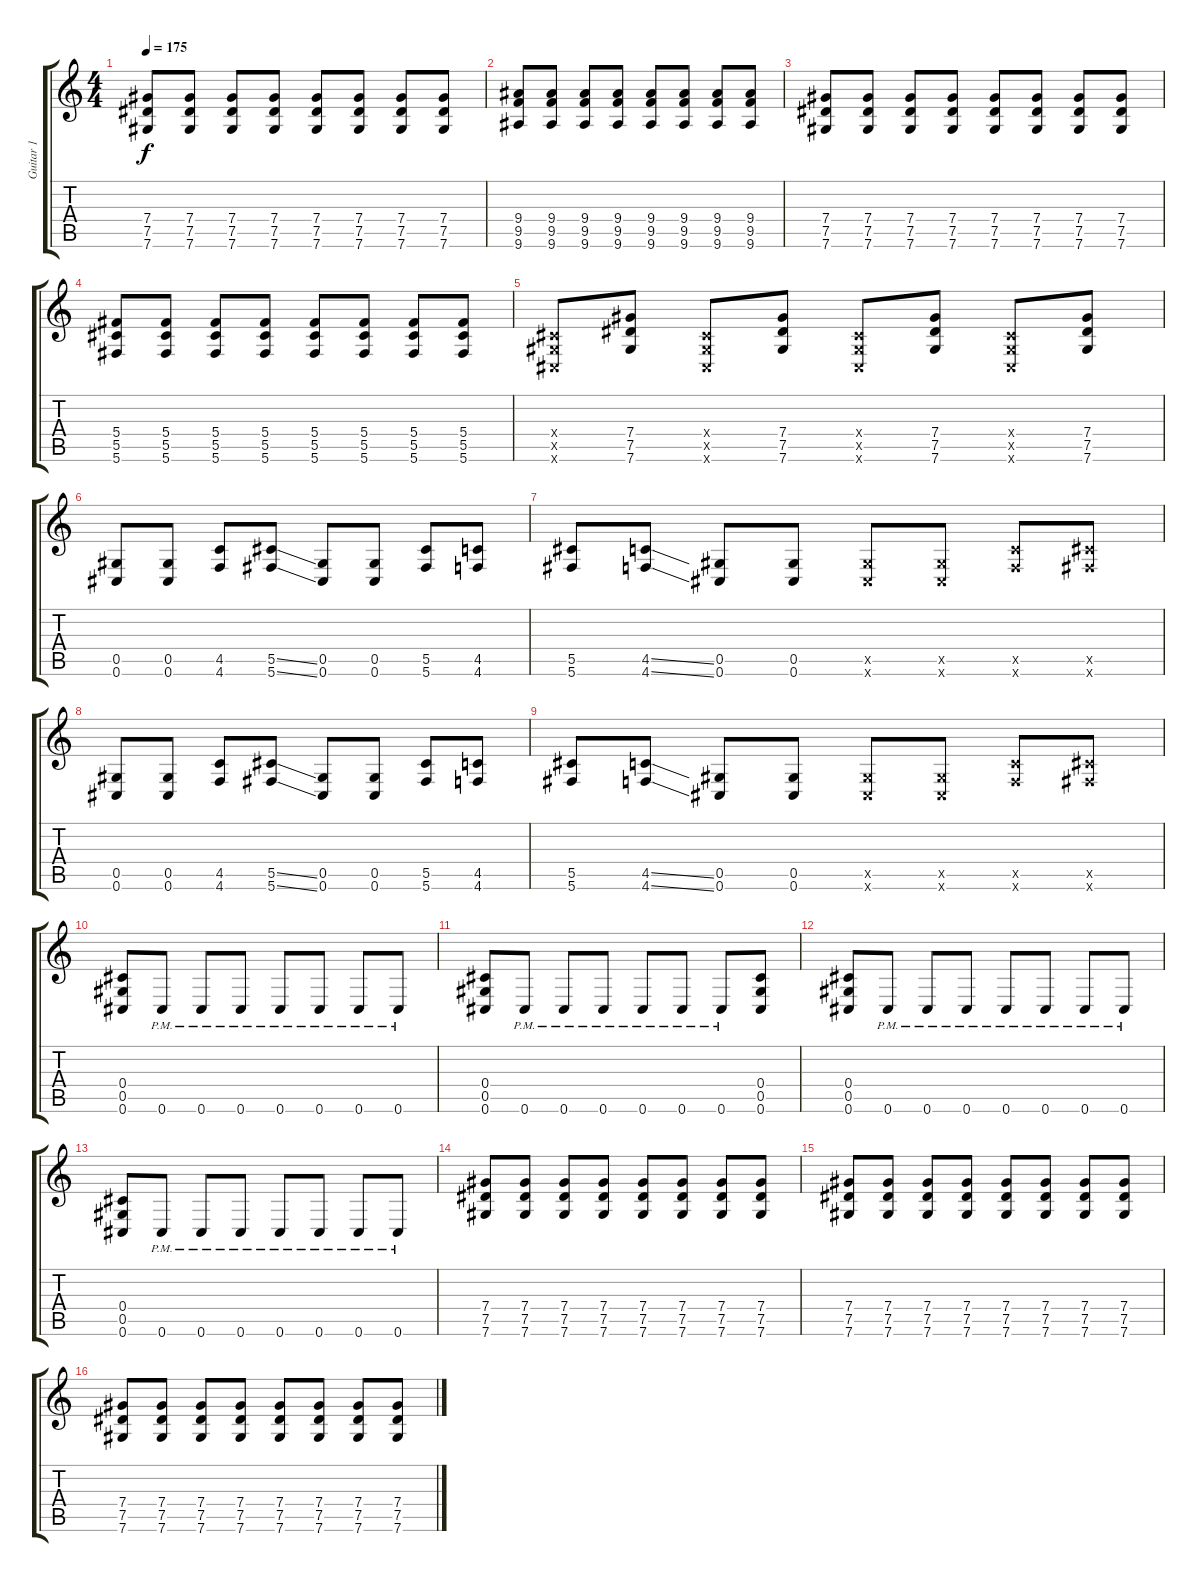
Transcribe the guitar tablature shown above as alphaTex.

\track ("Guitar 1" "Guitar 1") {instrument distortionguitar}
\staff {score tabs}
\tuning (Eb4 Bb3 Gb3 Db3 Ab2 Db2) {hide}
\ts (4 4)
\tempo 175
\clef g2
\ks c
(7.4 7.5 7.6).8{dy f} (7.4 7.5 7.6).8 (7.4 7.5 7.6).8 (7.4 7.5 7.6).8 (7.4 7.5 7.6).8 (7.4 7.5 7.6).8 (7.4 7.5 7.6).8 (7.4 7.5 7.6).8 |
(9.4 9.5 9.6).8 (9.4 9.5 9.6).8 (9.4 9.5 9.6).8 (9.4 9.5 9.6).8 (9.4 9.5 9.6).8 (9.4 9.5 9.6).8 (9.4 9.5 9.6).8 (9.4 9.5 9.6).8 |
(7.4 7.5 7.6).8 (7.4 7.5 7.6).8 (7.4 7.5 7.6).8 (7.4 7.5 7.6).8 (7.4 7.5 7.6).8 (7.4 7.5 7.6).8 (7.4 7.5 7.6).8 (7.4 7.5 7.6).8 |
(5.4 5.5 5.6).8 (5.4 5.5 5.6).8 (5.4 5.5 5.6).8 (5.4 5.5 5.6).8 (5.4 5.5 5.6).8 (5.4 5.5 5.6).8 (5.4 5.5 5.6).8 (5.4 5.5 5.6).8 |
(0.4{x} 0.5{x} 0.6{x}).8 (7.4 7.5 7.6).8 (0.4{x} 0.5{x} 0.6{x}).8 (7.4 7.5 7.6).8 (0.4{x} 0.5{x} 0.6{x}).8 (7.4 7.5 7.6).8 (0.4{x} 0.5{x} 0.6{x}).8 (7.4 7.5 7.6).8 |
(0.5 0.6).8 (0.5 0.6).8 (4.5 4.6).8 (5.5{ss} 5.6{ss}).8 (0.5 0.6).8 (0.5 0.6).8 (5.5 5.6).8 (4.5 4.6).8 |
(5.5 5.6).8 (4.5{ss} 4.6{ss}).8 (0.5 0.6).8 (0.5 0.6).8 (0.5{x} 0.6{x}).8 (0.5{x} 0.6{x}).8 (4.5{x} 4.6{x}).8 (5.5{x} 5.6{x}).8 |
(0.5 0.6).8 (0.5 0.6).8 (4.5 4.6).8 (5.5{ss} 5.6{ss}).8 (0.5 0.6).8 (0.5 0.6).8 (5.5 5.6).8 (4.5 4.6).8 |
(5.5 5.6).8 (4.5{ss} 4.6{ss}).8 (0.5 0.6).8 (0.5 0.6).8 (0.5{x} 0.6{x}).8 (0.5{x} 0.6{x}).8 (4.5{x} 4.6{x}).8 (5.5{x} 5.6{x}).8 |
(0.4 0.5 0.6).8 0.6{pm}.8 0.6{pm}.8 0.6{pm}.8 0.6{pm}.8 0.6{pm}.8 0.6{pm}.8 0.6{pm}.8 |
(0.4 0.5 0.6).8 0.6{pm}.8 0.6{pm}.8 0.6{pm}.8 0.6{pm}.8 0.6{pm}.8 0.6{pm}.8 (0.4 0.5 0.6).8 |
(0.4 0.5 0.6).8 0.6{pm}.8 0.6{pm}.8 0.6{pm}.8 0.6{pm}.8 0.6{pm}.8 0.6{pm}.8 0.6{pm}.8 |
(0.4 0.5 0.6).8 0.6{pm}.8 0.6{pm}.8 0.6{pm}.8 0.6{pm}.8 0.6{pm}.8 0.6{pm}.8 0.6{pm}.8 |
(7.4 7.5 7.6).8 (7.4 7.5 7.6).8 (7.4 7.5 7.6).8 (7.4 7.5 7.6).8 (7.4 7.5 7.6).8 (7.4 7.5 7.6).8 (7.4 7.5 7.6).8 (7.4 7.5 7.6).8 |
(7.4 7.5 7.6).8 (7.4 7.5 7.6).8 (7.4 7.5 7.6).8 (7.4 7.5 7.6).8 (7.4 7.5 7.6).8 (7.4 7.5 7.6).8 (7.4 7.5 7.6).8 (7.4 7.5 7.6).8 |
(7.4 7.5 7.6).8 (7.4 7.5 7.6).8 (7.4 7.5 7.6).8 (7.4 7.5 7.6).8 (7.4 7.5 7.6).8 (7.4 7.5 7.6).8 (7.4 7.5 7.6).8 (7.4 7.5 7.6).8
